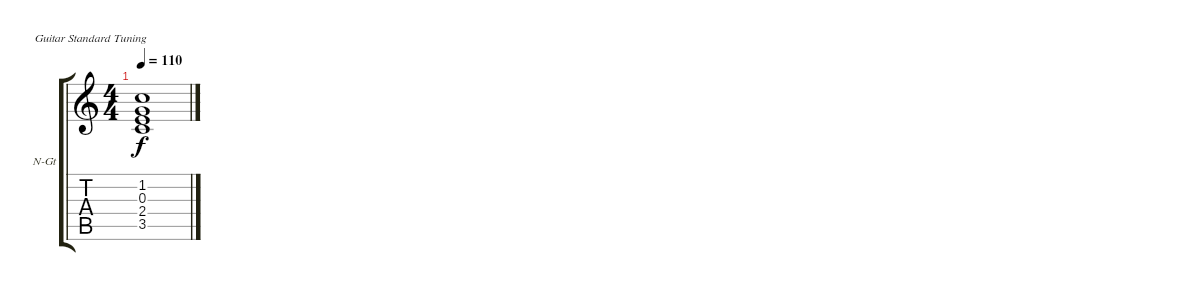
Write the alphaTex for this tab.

\bracketExtendMode groupsimilarinstruments
\firstSystemTrackNameOrientation horizontal
\otherSystemsTrackNameOrientation horizontal
\track ("Rythm guitar 2" "N-Gt") {instrument acousticgrandpiano}
\staff {score tabs}
\tuning (E4 B3 G3 D3 A2 E2)
\displaytranspose 12
\ts (4 4)
\tempo 110
\clef g2
\ks c
(1.2 0.3 2.4 3.5).1{dy f}
